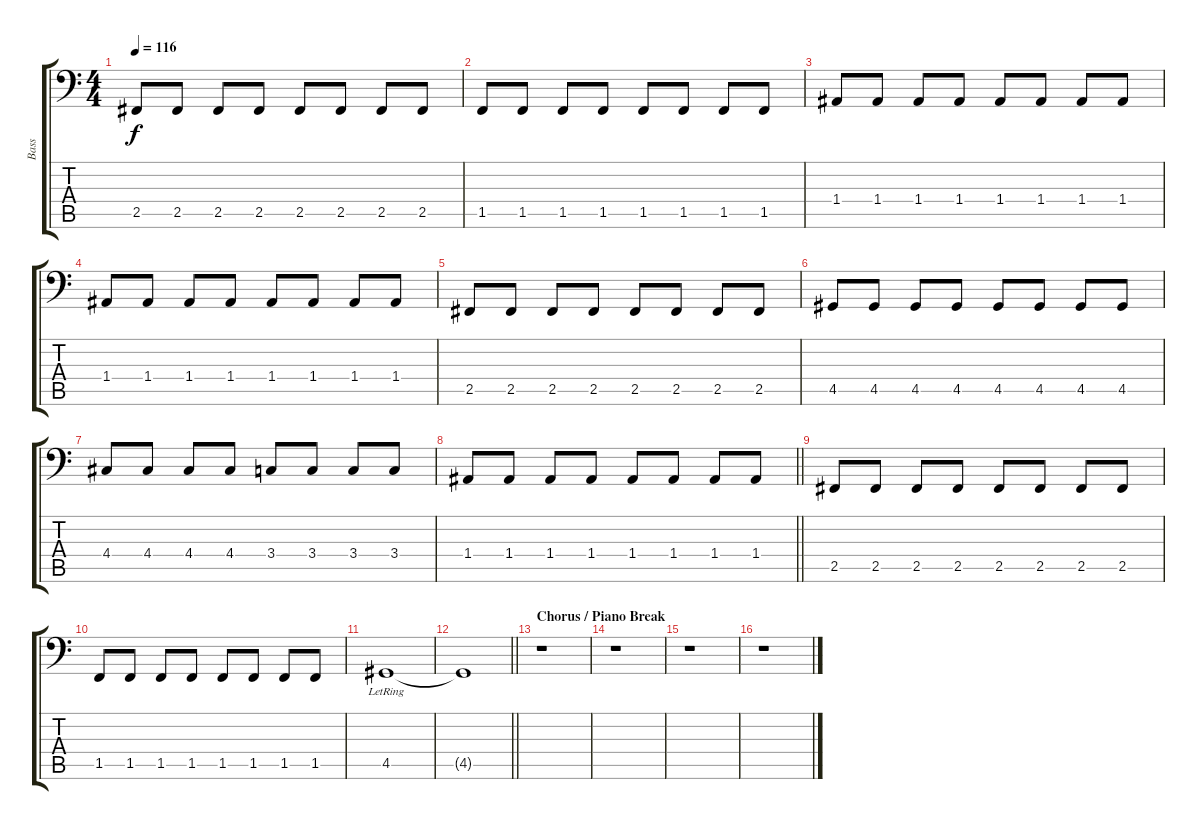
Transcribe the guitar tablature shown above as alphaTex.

\track ("Bass" "Bass") {instrument electricbassfinger}
\staff {score tabs}
\tuning (C3 G2 D2 A1 E1 B0) {hide}
\ts (4 4)
\tempo 116
\clef f4
\ks c
2.5.8{dy f} 2.5.8 2.5.8 2.5.8 2.5.8 2.5.8 2.5.8 2.5.8 |
1.5.8 1.5.8 1.5.8 1.5.8 1.5.8 1.5.8 1.5.8 1.5.8 |
1.4.8 1.4.8 1.4.8 1.4.8 1.4.8 1.4.8 1.4.8 1.4.8 |
1.4.8 1.4.8 1.4.8 1.4.8 1.4.8 1.4.8 1.4.8 1.4.8 |
2.5.8 2.5.8 2.5.8 2.5.8 2.5.8 2.5.8 2.5.8 2.5.8 |
4.5.8 4.5.8 4.5.8 4.5.8 4.5.8 4.5.8 4.5.8 4.5.8 |
4.4.8 4.4.8 4.4.8 4.4.8 3.4.8 3.4.8 3.4.8 3.4.8 |
\barLineRight lightlight
1.4.8 1.4.8 1.4.8 1.4.8 1.4.8 1.4.8 1.4.8 1.4.8 |
2.5.8 2.5.8 2.5.8 2.5.8 2.5.8 2.5.8 2.5.8 2.5.8 |
1.5.8 1.5.8 1.5.8 1.5.8 1.5.8 1.5.8 1.5.8 1.5.8 |
4.5{lr}.1 |
\barLineRight lightlight
4.5{t}.1 |
\section ("" "Chorus / Piano Break")
r.1 |
r.1 |
r.1 |
r.1
